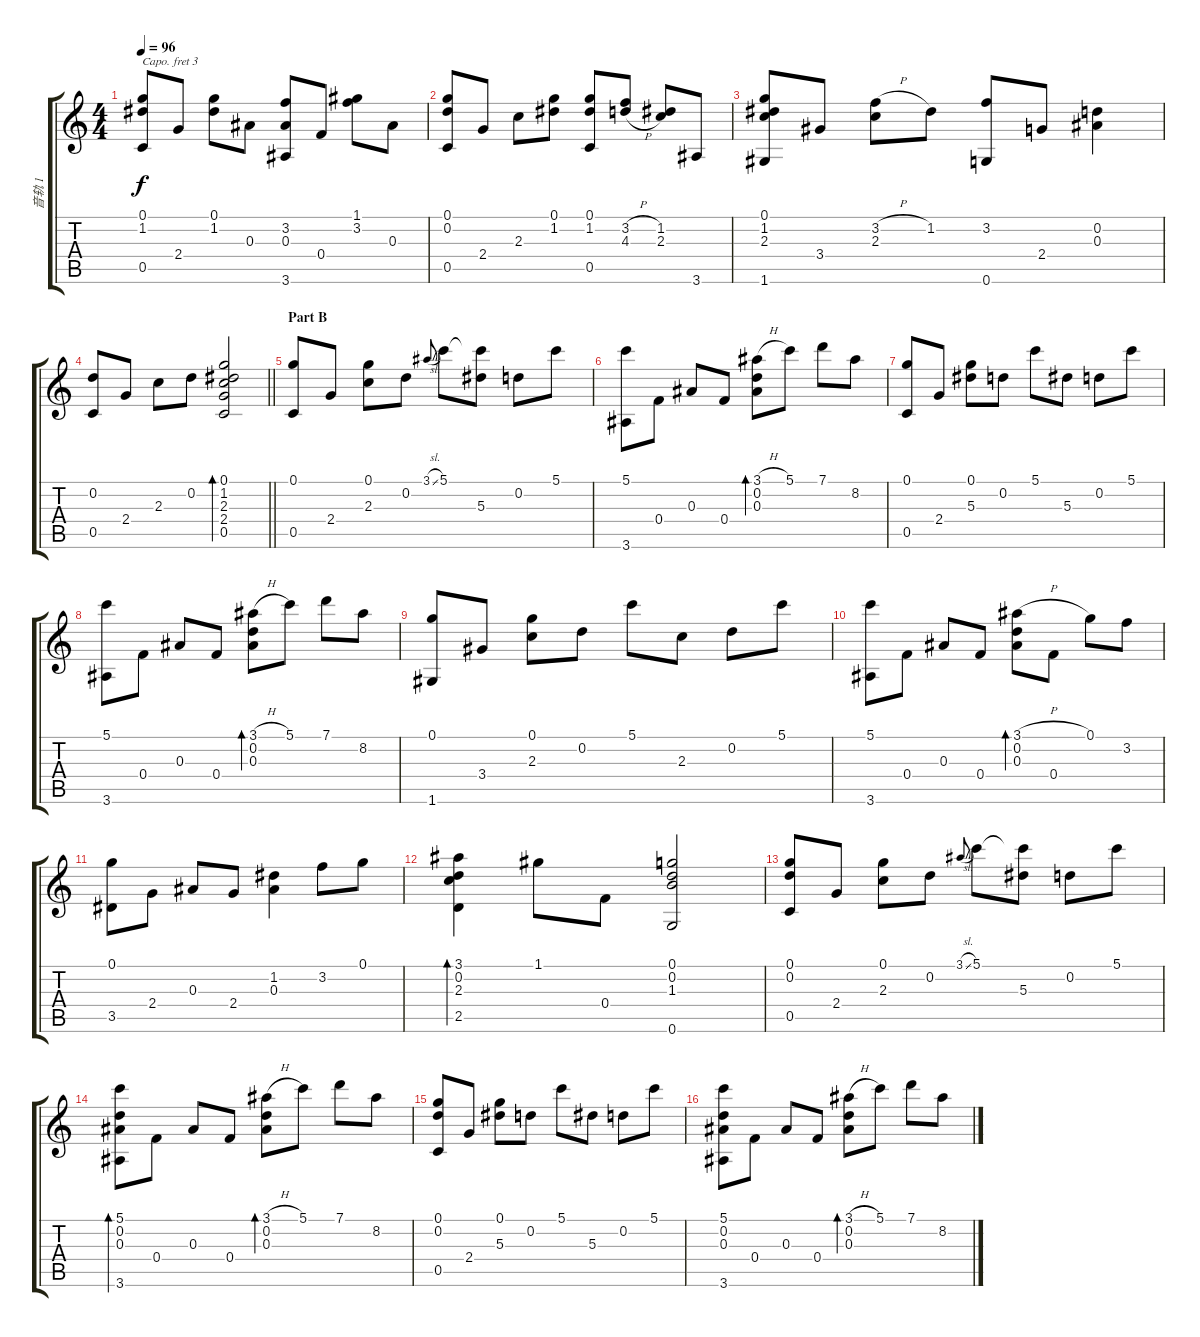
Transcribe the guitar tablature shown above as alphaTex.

\track ("音轨 1" "音轨 1") {instrument acousticguitarsteel}
\staff {score tabs}
\capo 3
\tuning (E4 B3 G3 D3 A2 E2) {hide}
\ts (4 4)
\tempo 96
\clef g2
\ks c
(0.1 1.2 0.5).8{dy f} 2.4.8 (0.1 1.2).8 0.3.8 (3.2 0.3 3.6).8 0.4.8 (1.1 3.2).8 0.3.8 |
(0.1 0.2 0.5).8 2.4.8 2.3.8 (0.1 1.2).8 (0.1 1.2 0.5).8 (3.2{h} 4.3{h}).8 (1.2 2.3).8 3.6.8 |
(0.1 1.2 2.3 1.6).8 3.4.8 (3.2{h} 2.3).8 1.2.8 (3.2 0.6).8 2.4.8 (0.2 0.3).4 |
\barLineRight lightlight
(0.2 0.5).8 2.4.8 2.3.8 0.2.8 (0.1 1.2 2.3 2.4 0.5).2{bd 240} |
\section ("" "Part B")
(0.1 0.5).8 2.4.8 (0.1 2.3).8 0.2.8 3.1{sl}.8{gr onbeat} 5.1.8 (5.1{t} 5.3).8 0.2.8 5.1.8 |
(5.1 3.6).8 0.4.8 0.3.8 0.4.8 (3.1{h} 0.2 0.3).8{bd 60} 5.1.8 7.1.8 8.2.8 |
(0.1 0.5).8 2.4.8 (0.1 5.3).8 0.2.8 5.1.8 5.3.8 0.2.8 5.1.8 |
(5.1 3.6).8 0.4.8 0.3.8 0.4.8 (3.1{h} 0.2 0.3).8{bd 60} 5.1.8 7.1.8 8.2.8 |
(0.1 1.6).8 3.4.8 (0.1 2.3).8 0.2.8 5.1.8 2.3.8 0.2.8 5.1.8 |
(5.1 3.6).8 0.4.8 0.3.8 0.4.8 (3.1{h} 0.2 0.3).8{bd 60} 0.4.8 0.1.8 3.2.8 |
(0.1 3.5).8 2.4.8 0.3.8 2.4.8 (1.2 0.3).4 3.2.8 0.1.8 |
(3.1 0.2 2.3 2.5).4{bd 60} 1.1.8 0.4.8 (0.1 0.2 1.3 0.6).2 |
(0.1 0.2 0.5).8 2.4.8 (0.1 2.3).8 0.2.8 3.1{sl}.8{gr onbeat} 5.1.8 (5.1{t} 5.3).8 0.2.8 5.1.8 |
(5.1 0.2 0.3 3.6).8{bd 120} 0.4.8 0.3.8 0.4.8 (3.1{h} 0.2 0.3).8{bd 60} 5.1.8 7.1.8 8.2.8 |
(0.1 0.2 0.5).8 2.4.8 (0.1 5.3).8 0.2.8 5.1.8 5.3.8 0.2.8 5.1.8 |
(5.1 0.2 0.3 3.6).8 0.4.8 0.3.8 0.4.8 (3.1{h} 0.2 0.3).8{bd 60} 5.1.8 7.1.8 8.2.8
